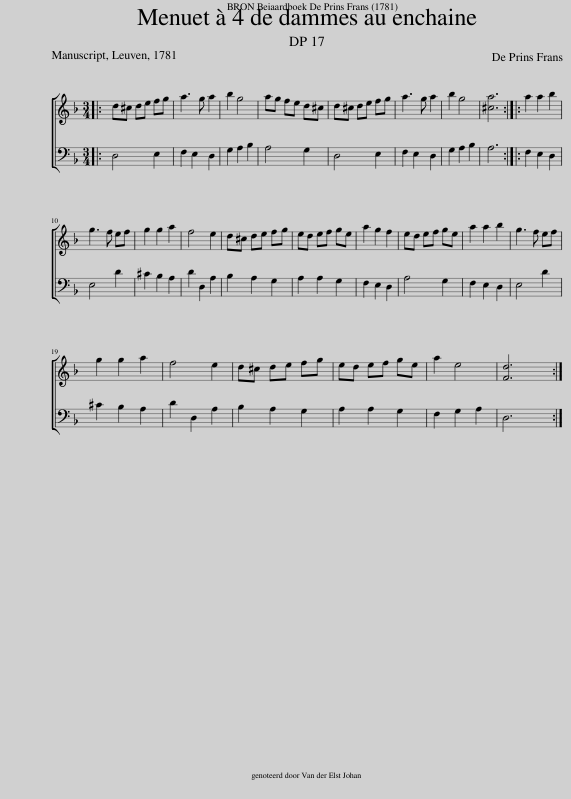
X:1
%%score [ 1 2 ]
L:1/8
M:3/4
I:linebreak $
K:F
V:1 treble
V:2 bass
V:1
|: d^c de fg | a3 g a2 | b2 g4 | ag fe d^c | d^c de fg | %5
 a3 g a2 | b2 g4 | [^ca]6 :: a2 a2 b2 |$ g3 f ef | %10
 g2 g2 a2 | f4 e2 | d^c de fg | ed ef ge | a2 g2 f2 | %15
 ed ef ge | a2 a2 b2 | g3 f ef |$ g2 g2 a2 | f4 e2 | %20
 d^c de fg | ed ef ge | a2 e4 | [Fd]6 :| %24
V:2
|: D,4 E,2 | F,2 E,2 D,2 | G,2 A,2 B,2 | A,4 G,2 | D,4 E,2 | %5
 F,2 E,2 D,2 | G,2 A,2 B,2 | A,6 :: F,2 E,2 D,2 |$ E,4 D2 | %10
 ^C2 B,2 A,2 | D2 D,2 A,2 | B,2 A,2 G,2 | A,2 A,2 G,2 | F,2 E,2 D,2 | %15
 A,4 G,2 | F,2 E,2 D,2 | E,4 D2 |$ ^C2 B,2 A,2 | D2 D,2 A,2 | %20
 B,2 A,2 G,2 | A,2 A,2 G,2 | F,2 G,2 A,2 | D,6 :| %24
